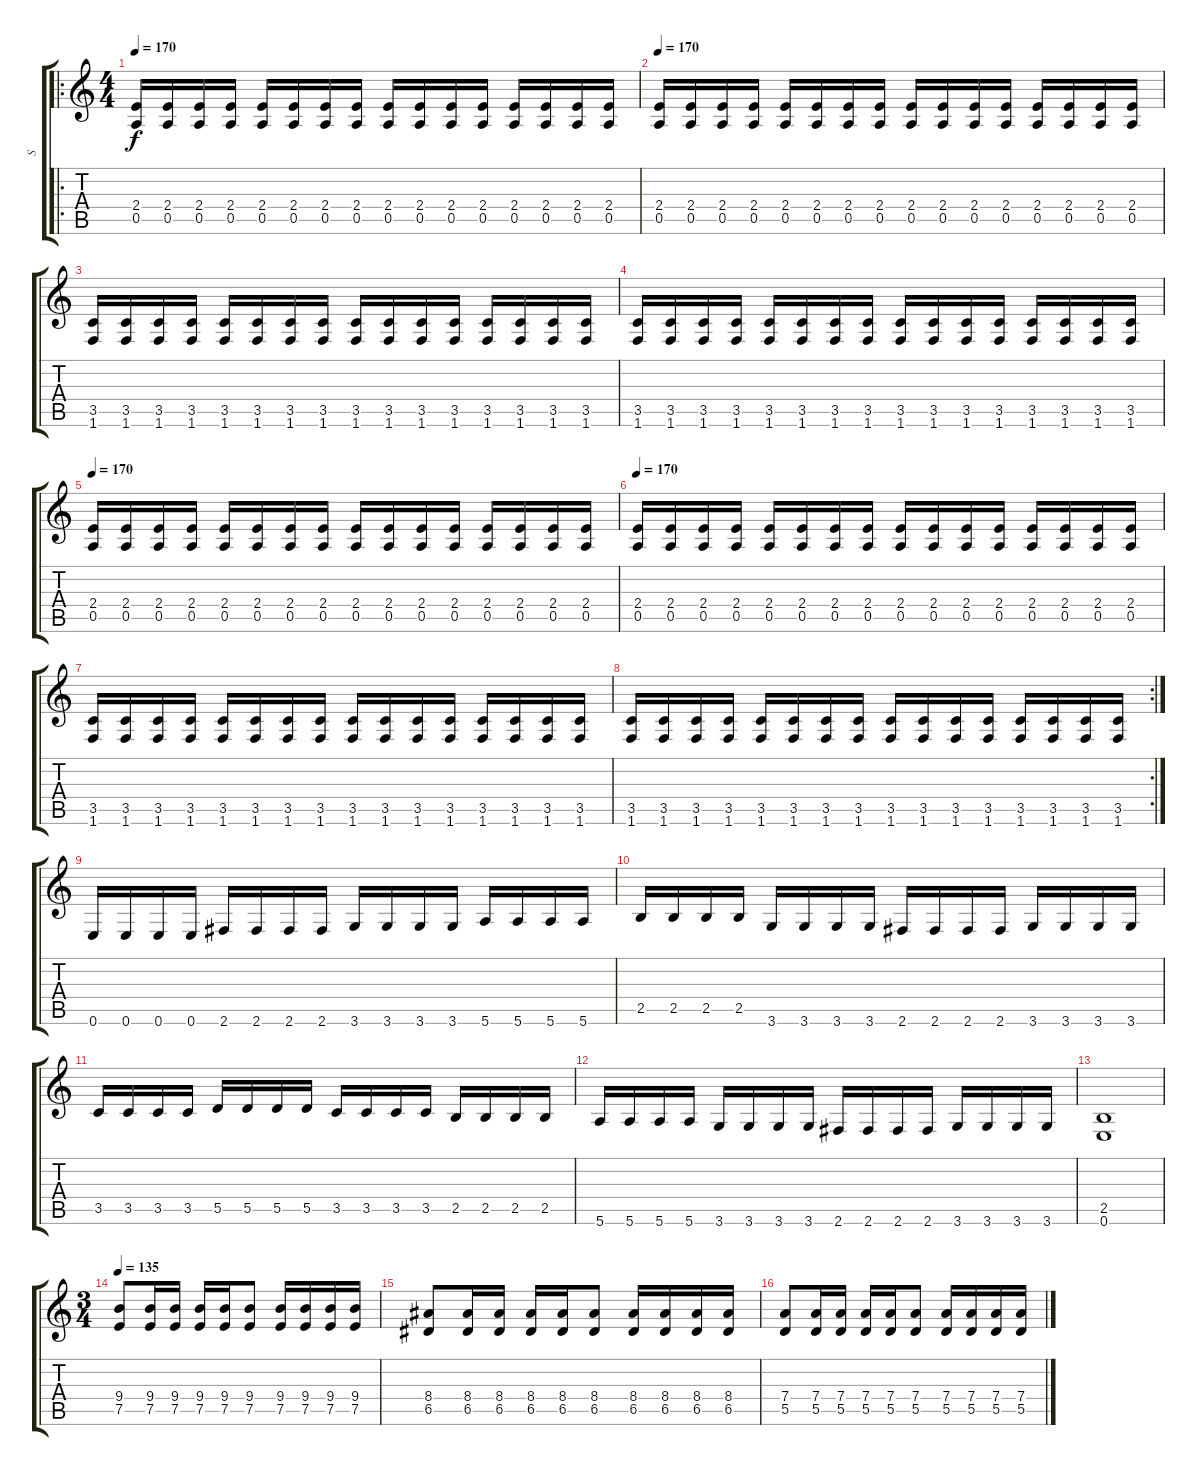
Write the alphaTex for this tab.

\track ("S" "S") {instrument overdrivenguitar}
\staff {score tabs}
\tuning (E4 B3 G3 D3 A2 E2) {hide}
\ro
\ts (4 4)
\tempo 170
\clef g2
\ks c
(2.4 0.5).16{dy f} (2.4 0.5).16 (2.4 0.5).16 (2.4 0.5).16 (2.4 0.5).16 (2.4 0.5).16 (2.4 0.5).16 (2.4 0.5).16 (2.4 0.5).16 (2.4 0.5).16 (2.4 0.5).16 (2.4 0.5).16 (2.4 0.5).16 (2.4 0.5).16 (2.4 0.5).16 (2.4 0.5).16 |
\tempo 170
(2.4 0.5).16 (2.4 0.5).16 (2.4 0.5).16 (2.4 0.5).16 (2.4 0.5).16 (2.4 0.5).16 (2.4 0.5).16 (2.4 0.5).16 (2.4 0.5).16 (2.4 0.5).16 (2.4 0.5).16 (2.4 0.5).16 (2.4 0.5).16 (2.4 0.5).16 (2.4 0.5).16 (2.4 0.5).16 |
(3.5 1.6).16 (3.5 1.6).16 (3.5 1.6).16 (3.5 1.6).16 (3.5 1.6).16 (3.5 1.6).16 (3.5 1.6).16 (3.5 1.6).16 (3.5 1.6).16 (3.5 1.6).16 (3.5 1.6).16 (3.5 1.6).16 (3.5 1.6).16 (3.5 1.6).16 (3.5 1.6).16 (3.5 1.6).16 |
(3.5 1.6).16 (3.5 1.6).16 (3.5 1.6).16 (3.5 1.6).16 (3.5 1.6).16 (3.5 1.6).16 (3.5 1.6).16 (3.5 1.6).16 (3.5 1.6).16 (3.5 1.6).16 (3.5 1.6).16 (3.5 1.6).16 (3.5 1.6).16 (3.5 1.6).16 (3.5 1.6).16 (3.5 1.6).16 |
\tempo 170
(2.4 0.5).16 (2.4 0.5).16 (2.4 0.5).16 (2.4 0.5).16 (2.4 0.5).16 (2.4 0.5).16 (2.4 0.5).16 (2.4 0.5).16 (2.4 0.5).16 (2.4 0.5).16 (2.4 0.5).16 (2.4 0.5).16 (2.4 0.5).16 (2.4 0.5).16 (2.4 0.5).16 (2.4 0.5).16 |
\tempo 170
(2.4 0.5).16 (2.4 0.5).16 (2.4 0.5).16 (2.4 0.5).16 (2.4 0.5).16 (2.4 0.5).16 (2.4 0.5).16 (2.4 0.5).16 (2.4 0.5).16 (2.4 0.5).16 (2.4 0.5).16 (2.4 0.5).16 (2.4 0.5).16 (2.4 0.5).16 (2.4 0.5).16 (2.4 0.5).16 |
(3.5 1.6).16 (3.5 1.6).16 (3.5 1.6).16 (3.5 1.6).16 (3.5 1.6).16 (3.5 1.6).16 (3.5 1.6).16 (3.5 1.6).16 (3.5 1.6).16 (3.5 1.6).16 (3.5 1.6).16 (3.5 1.6).16 (3.5 1.6).16 (3.5 1.6).16 (3.5 1.6).16 (3.5 1.6).16 |
\rc 2
(3.5 1.6).16 (3.5 1.6).16 (3.5 1.6).16 (3.5 1.6).16 (3.5 1.6).16 (3.5 1.6).16 (3.5 1.6).16 (3.5 1.6).16 (3.5 1.6).16 (3.5 1.6).16 (3.5 1.6).16 (3.5 1.6).16 (3.5 1.6).16 (3.5 1.6).16 (3.5 1.6).16 (3.5 1.6).16 |
0.6.16 0.6.16 0.6.16 0.6.16 2.6.16 2.6.16 2.6.16 2.6.16 3.6.16 3.6.16 3.6.16 3.6.16 5.6.16 5.6.16 5.6.16 5.6.16 |
2.5.16 2.5.16 2.5.16 2.5.16 3.6.16 3.6.16 3.6.16 3.6.16 2.6.16 2.6.16 2.6.16 2.6.16 3.6.16 3.6.16 3.6.16 3.6.16 |
3.5.16 3.5.16 3.5.16 3.5.16 5.5.16 5.5.16 5.5.16 5.5.16 3.5.16 3.5.16 3.5.16 3.5.16 2.5.16 2.5.16 2.5.16 2.5.16 |
5.6.16 5.6.16 5.6.16 5.6.16 3.6.16 3.6.16 3.6.16 3.6.16 2.6.16 2.6.16 2.6.16 2.6.16 3.6.16 3.6.16 3.6.16 3.6.16 |
(2.5 0.6).1 |
\ts (3 4)
\tempo 140
\tempo 135
(9.4 7.5).8 (9.4 7.5).16 (9.4 7.5).16 (9.4 7.5).16 (9.4 7.5).16 (9.4 7.5).8 (9.4 7.5).16 (9.4 7.5).16 (9.4 7.5).16 (9.4 7.5).16 |
(8.4 6.5).8 (8.4 6.5).16 (8.4 6.5).16 (8.4 6.5).16 (8.4 6.5).16 (8.4 6.5).8 (8.4 6.5).16 (8.4 6.5).16 (8.4 6.5).16 (8.4 6.5).16 |
(7.4 5.5).8 (7.4 5.5).16 (7.4 5.5).16 (7.4 5.5).16 (7.4 5.5).16 (7.4 5.5).8 (7.4 5.5).16 (7.4 5.5).16 (7.4 5.5).16 (7.4 5.5).16
